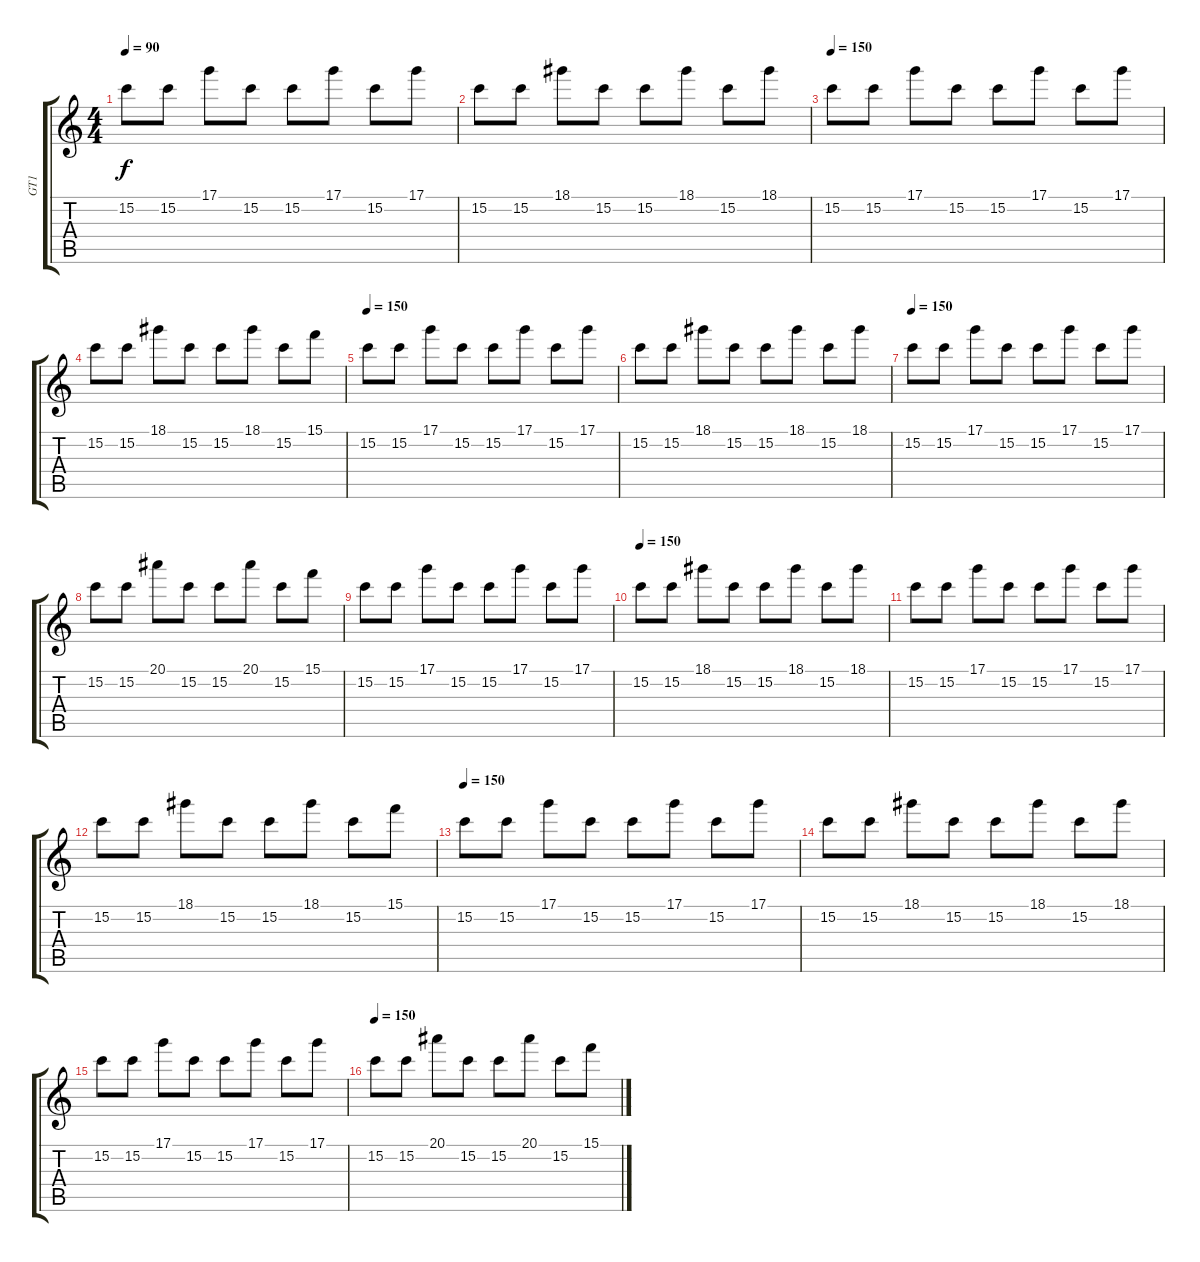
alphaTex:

\track ("GT1" "GT1") {instrument distortionguitar}
\staff {score tabs}
\tuning (D4 A3 F3 C3 G2 C2) {hide}
\ts (4 4)
\tempo 90
\tempo 150
\tempo 90
\clef g2
\ks c
15.2.8{dy f instrument distortionguitar} 15.2.8 17.1.8 15.2.8 15.2.8 17.1.8 15.2.8 17.1.8 |
15.2.8 15.2.8 18.1.8 15.2.8 15.2.8 18.1.8 15.2.8 18.1.8 |
\tempo 150
15.2.8 15.2.8 17.1.8 15.2.8 15.2.8 17.1.8 15.2.8 17.1.8 |
15.2.8 15.2.8 18.1.8 15.2.8 15.2.8 18.1.8 15.2.8 15.1.8 |
\tempo 150
15.2.8 15.2.8 17.1.8 15.2.8 15.2.8 17.1.8 15.2.8 17.1.8 |
15.2.8 15.2.8 18.1.8 15.2.8 15.2.8 18.1.8 15.2.8 18.1.8 |
\tempo 150
15.2.8 15.2.8 17.1.8 15.2.8 15.2.8 17.1.8 15.2.8 17.1.8 |
15.2.8 15.2.8 20.1.8 15.2.8 15.2.8 20.1.8 15.2.8 15.1.8 |
15.2.8 15.2.8 17.1.8 15.2.8 15.2.8 17.1.8 15.2.8 17.1.8 |
\tempo 150
15.2.8 15.2.8 18.1.8 15.2.8 15.2.8 18.1.8 15.2.8 18.1.8 |
15.2.8 15.2.8 17.1.8 15.2.8 15.2.8 17.1.8 15.2.8 17.1.8 |
15.2.8 15.2.8 18.1.8 15.2.8 15.2.8 18.1.8 15.2.8 15.1.8 |
\tempo 150
15.2.8 15.2.8 17.1.8 15.2.8 15.2.8 17.1.8 15.2.8 17.1.8 |
15.2.8 15.2.8 18.1.8 15.2.8 15.2.8 18.1.8 15.2.8 18.1.8 |
15.2.8 15.2.8 17.1.8 15.2.8 15.2.8 17.1.8 15.2.8 17.1.8 |
\tempo 150
15.2.8 15.2.8 20.1.8 15.2.8 15.2.8 20.1.8 15.2.8 15.1.8
